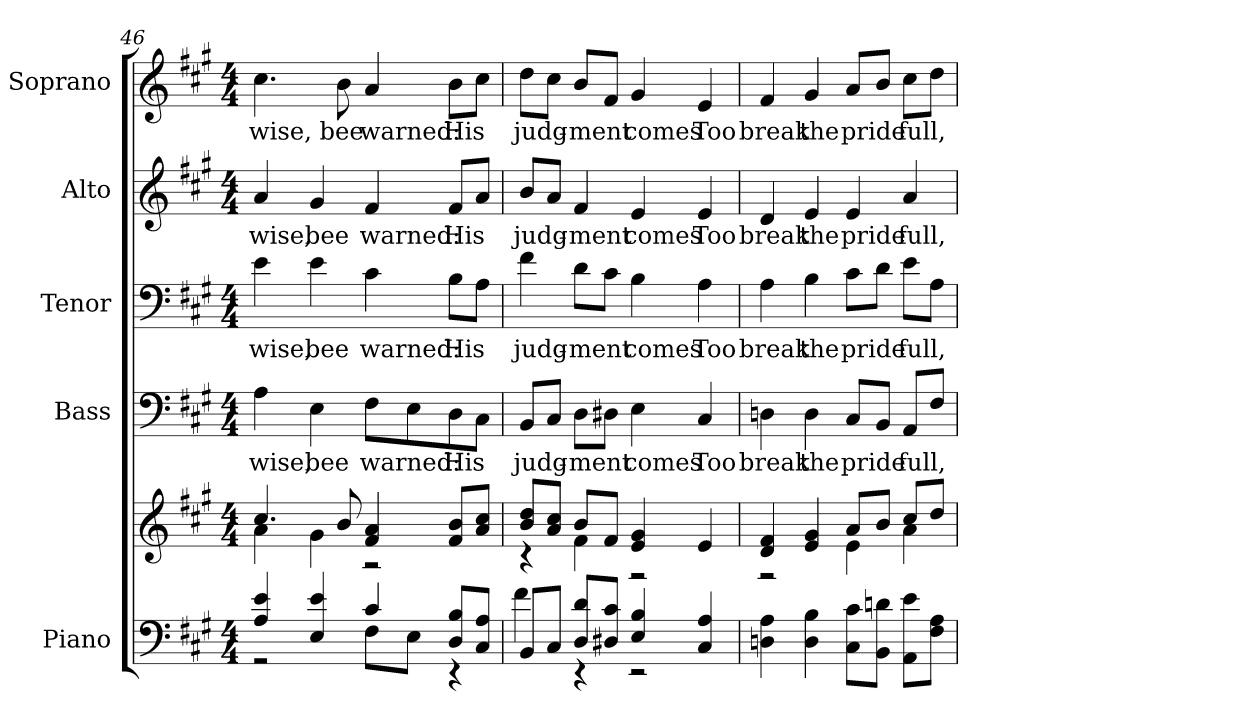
**kern	**kern	**kern	**text	**kern	**text	**kern	**text	**kern	**text
*part5	*part5	*part4	*part4	*part3	*part3	*part2	*part2	*part1	*part1
*staff6	*staff5	*staff4	*staff4	*staff3	*staff3	*staff2	*staff2	*staff1	*staff1
*I"Piano	*	*I"Bass	*	*I"Tenor	*	*I"Alto	*	*I"Soprano	*
*I'Pno.	*	*I'B.	*	*	*	*I'A.	*	*I'S.	*
*clefF4	*clefG2	*clefF4	*	*clefF4	*	*clefG2	*	*clefG2	*
*k[f#c#g#]	*k[f#c#g#]	*k[f#c#g#]	*	*k[f#c#g#]	*	*k[f#c#g#]	*	*k[f#c#g#]	*
*A:	*A:	*A:	*	*A:	*	*A:	*	*A:	*
*M4/4	*M4/4	*M4/4	*	*M4/4	*	*M4/4	*	*M4/4	*
=46	=46	=46	=46	=46	=46	=46	=46	=46	=46
*^	*^	*	*	*	*	*	*	*	*
!	!	!	!	!	!LO:LY:b:color=#000000	!	!	!	!	!	!
!	!	!	!	!	!	!	!LO:LY:b:color=#000000	!	!	!	!
!	!	!	!	!	!	!	!	!	!LO:LY:b:color=#000000	!	!
!	!	!	!	!	!	!	!	!	!	!	!LO:LY:b:color=#000000
4Ai/ 4ei	2r	4.cc#i/	4ai\	4Ai\	wise,	4ei\	wise,	4ai/	wise,	4.cc#i\	wise,
!	!	!	!	!	!LO:LY:b:color=#000000	!	!	!	!	!	!
!	!	!	!	!	!	!	!LO:LY:b:color=#000000	!	!	!	!
!	!	!	!	!	!	!	!	!	!LO:LY:b:color=#000000	!	!
4Ei/ 4ei	.	.	4g#i\	4Ei\	bee	4ei\	bee	4g#i/	bee	.	.
!	!	!	!	!	!	!	!	!	!	!	!LO:LY:b:color=#000000
.	.	8bi/	.	.	.	.	.	.	.	8bi\	bee
!	!	!	!	!	!LO:LY:b:color=#000000	!	!	!	!	!	!
!	!	!	!	!	!	!	!LO:LY:b:color=#000000	!	!	!	!
!	!	!	!	!	!	!	!	!	!LO:LY:b:color=#000000	!	!
!	!	!	!	!	!	!	!	!	!	!	!LO:LY:b:color=#000000
4c#i/	8F#i\L	4f#i/ 4ai	2r	8F#i\L	warned:	4c#i\	warned:	4f#i/	warned:	4ai/	warned:
.	8Ei\J	.	.	8Ei\	.	.	.	.	.	.	.
!	!	!	!	!	!LO:LY:b:color=#000000	!	!	!	!	!	!
!	!	!	!	!	!	!	!LO:LY:b:color=#000000	!	!	!	!
!	!	!	!	!	!	!	!	!	!LO:LY:b:color=#000000	!	!
!	!	!	!	!	!	!	!	!	!	!	!LO:LY:b:color=#000000
8Di/ 8BiL	4r	8f#i/ 8biL	.	8Di\	His	8Bi\L	His	8f#i/L	His	8bi\L	His
8C#i/ 8AiJ	.	8ai/ 8cc#iJ	.	8C#i\J	.	8Ai\J	.	8ai/J	.	8cc#i\J	.
!!LO:PB:g=z
=47	=47	=47	=47	=47	=47	=47	=47	=47	=47	=47	=47
!	!	!	!	!	!LO:LY:b:color=#000000	!	!	!	!	!	!
!	!	!	!	!	!	!	!LO:LY:b:color=#000000	!	!	!	!
!	!	!	!	!	!	!	!	!	!LO:LY:b:color=#000000	!	!
!	!	!	!	!	!	!	!	!	!	!	!LO:LY:b:color=#000000
8BBi/L	4f#i\	8bi/ 8ddiL	4r	8BBi/L	judg-	4f#i\	judg-	8bi/L	judg-	8ddi\L	judg-
8C#i/J	.	8ai/ 8cc#iJ	.	8C#i/J	.	.	.	8ai/J	.	8cc#i\J	.
!	!	!	!	!	!LO:LY:b:color=#000000	!	!	!	!	!	!
!	!	!	!	!	!	!	!LO:LY:b:color=#000000	!	!	!	!
!	!	!	!	!	!	!	!	!	!LO:LY:b:color=#000000	!	!
!	!	!	!	!	!	!	!	!	!	!	!LO:LY:b:color=#000000
8Di/ 8diL	4r	8bi/L	4f#i\	8Di\L	-ment	8di\L	-ment	4f#i/	-ment	8bi/L	-ment
8D#Xi/ 8c#iJ	.	8f#i/J	.	8D#Xi\J	.	8c#i\J	.	.	.	8f#i/J	.
!	!	!	!	!	!LO:LY:b:color=#000000	!	!	!	!	!	!
!	!	!	!	!	!	!	!LO:LY:b:color=#000000	!	!	!	!
!	!	!	!	!	!	!	!	!	!LO:LY:b:color=#000000	!	!
!	!	!	!	!	!	!	!	!	!	!	!LO:LY:b:color=#000000
4Ei/ 4Bi	2r	4ei/ 4g#i	2r	4Ei\	comes	4Bi\	comes	4ei/	comes	4g#i/	comes
!	!	!	!	!	!LO:LY:b:color=#000000	!	!	!	!	!	!
!	!	!	!	!	!	!	!LO:LY:b:color=#000000	!	!	!	!
!	!	!	!	!	!	!	!	!	!LO:LY:b:color=#000000	!	!
!	!	!	!	!	!	!	!	!	!	!	!LO:LY:b:color=#000000
4C#i/ 4Ai	.	4ei/	.	4C#i/	Too	4Ai\	Too	4ei/	Too	4ei/	Too
*v	*v	*	*	*	*	*	*	*	*	*	*
=48	=48	=48	=48	=48	=48	=48	=48	=48	=48	=48
!	!	!	!	!LO:LY:b:color=#000000	!	!	!	!	!	!
!	!	!	!	!	!	!LO:LY:b:color=#000000	!	!	!	!
!	!	!	!	!	!	!	!	!LO:LY:b:color=#000000	!	!
!	!	!	!	!	!	!	!	!	!	!LO:LY:b:color=#000000
4Dni\ 4Ai	4di/ 4f#i	2r	4Dni\	break	4Ai\	break	4di/	break	4f#i/	break
!	!	!	!	!LO:LY:b:color=#000000	!	!	!	!	!	!
!	!	!	!	!	!	!LO:LY:b:color=#000000	!	!	!	!
!	!	!	!	!	!	!	!	!LO:LY:b:color=#000000	!	!
!	!	!	!	!	!	!	!	!	!	!LO:LY:b:color=#000000
4Di\ 4Bi	4ei/ 4g#i	.	4Di\	the	4Bi\	the	4ei/	the	4g#i/	the
!	!	!	!	!LO:LY:b:color=#000000	!	!	!	!	!	!
!	!	!	!	!	!	!LO:LY:b:color=#000000	!	!	!	!
!	!	!	!	!	!	!	!	!LO:LY:b:color=#000000	!	!
!	!	!	!	!	!	!	!	!	!	!LO:LY:b:color=#000000
8C#i\ 8c#iL	8ai/L	4ei\	8C#i/L	pride	8c#i\L	pride	4ei/	pride	8ai/L	pride
8BBi\ 8dniJ	8bi/J	.	8BBi/J	.	8di\J	.	.	.	8bi/J	.
!	!	!	!	!LO:LY:b:color=#000000	!	!	!	!	!	!
!	!	!	!	!	!	!LO:LY:b:color=#000000	!	!	!	!
!	!	!	!	!	!	!	!	!LO:LY:b:color=#000000	!	!
!	!	!	!	!	!	!	!	!	!	!LO:LY:b:color=#000000
8AAi\ 8eiL	8cc#i/L	4ai\	8AAi/L	full,	8ei\L	full,	4ai/	full,	8cc#i\L	full,
8F#i\ 8AiJ	8ddi/J	.	8F#i/J	.	8Ai\J	.	.	.	8ddi\J	.
*	*v	*v	*	*	*	*	*	*	*	*
=	=	=	=	=	=	=	=	=	=
*-	*-	*-	*-	*-	*-	*-	*-	*-	*-
